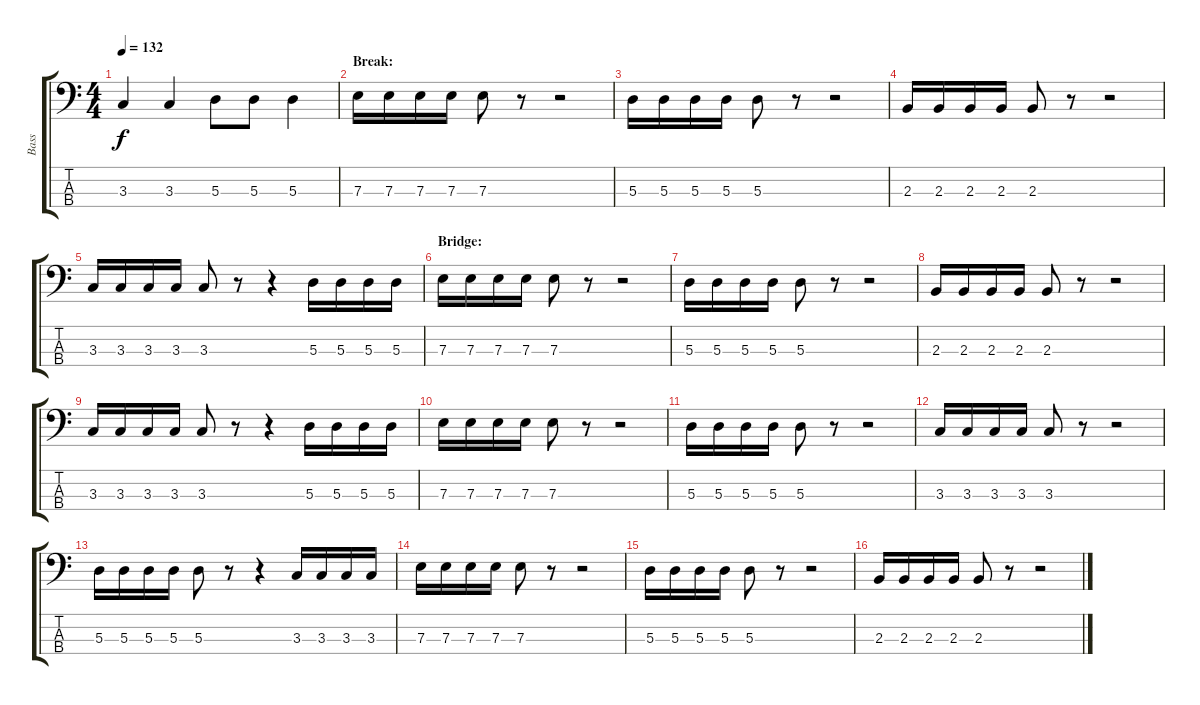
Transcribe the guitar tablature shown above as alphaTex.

\track ("Bass" "Bass") {instrument electricbasspick}
\staff {score tabs}
\tuning (G2 D2 A1 E1) {hide}
\ts (4 4)
\tempo 132
\clef f4
\ks c
3.3.4{dy f} 3.3.4 5.3.8 5.3.8 5.3.4 |
\section ("" "Break:")
7.3.16 7.3.16 7.3.16 7.3.16 7.3.8 r.8 r.2 |
5.3.16 5.3.16 5.3.16 5.3.16 5.3.8 r.8 r.2 |
2.3.16 2.3.16 2.3.16 2.3.16 2.3.8 r.8 r.2 |
3.3.16 3.3.16 3.3.16 3.3.16 3.3.8 r.8 r.4 5.3.16 5.3.16 5.3.16 5.3.16 |
\section ("" "Bridge:")
7.3.16 7.3.16 7.3.16 7.3.16 7.3.8 r.8 r.2 |
5.3.16 5.3.16 5.3.16 5.3.16 5.3.8 r.8 r.2 |
2.3.16 2.3.16 2.3.16 2.3.16 2.3.8 r.8 r.2 |
3.3.16 3.3.16 3.3.16 3.3.16 3.3.8 r.8 r.4 5.3.16 5.3.16 5.3.16 5.3.16 |
7.3.16 7.3.16 7.3.16 7.3.16 7.3.8 r.8 r.2 |
5.3.16 5.3.16 5.3.16 5.3.16 5.3.8 r.8 r.2 |
3.3.16 3.3.16 3.3.16 3.3.16 3.3.8 r.8 r.2 |
5.3.16 5.3.16 5.3.16 5.3.16 5.3.8 r.8 r.4 3.3.16 3.3.16 3.3.16 3.3.16 |
7.3.16 7.3.16 7.3.16 7.3.16 7.3.8 r.8 r.2 |
5.3.16 5.3.16 5.3.16 5.3.16 5.3.8 r.8 r.2 |
2.3.16 2.3.16 2.3.16 2.3.16 2.3.8 r.8 r.2
